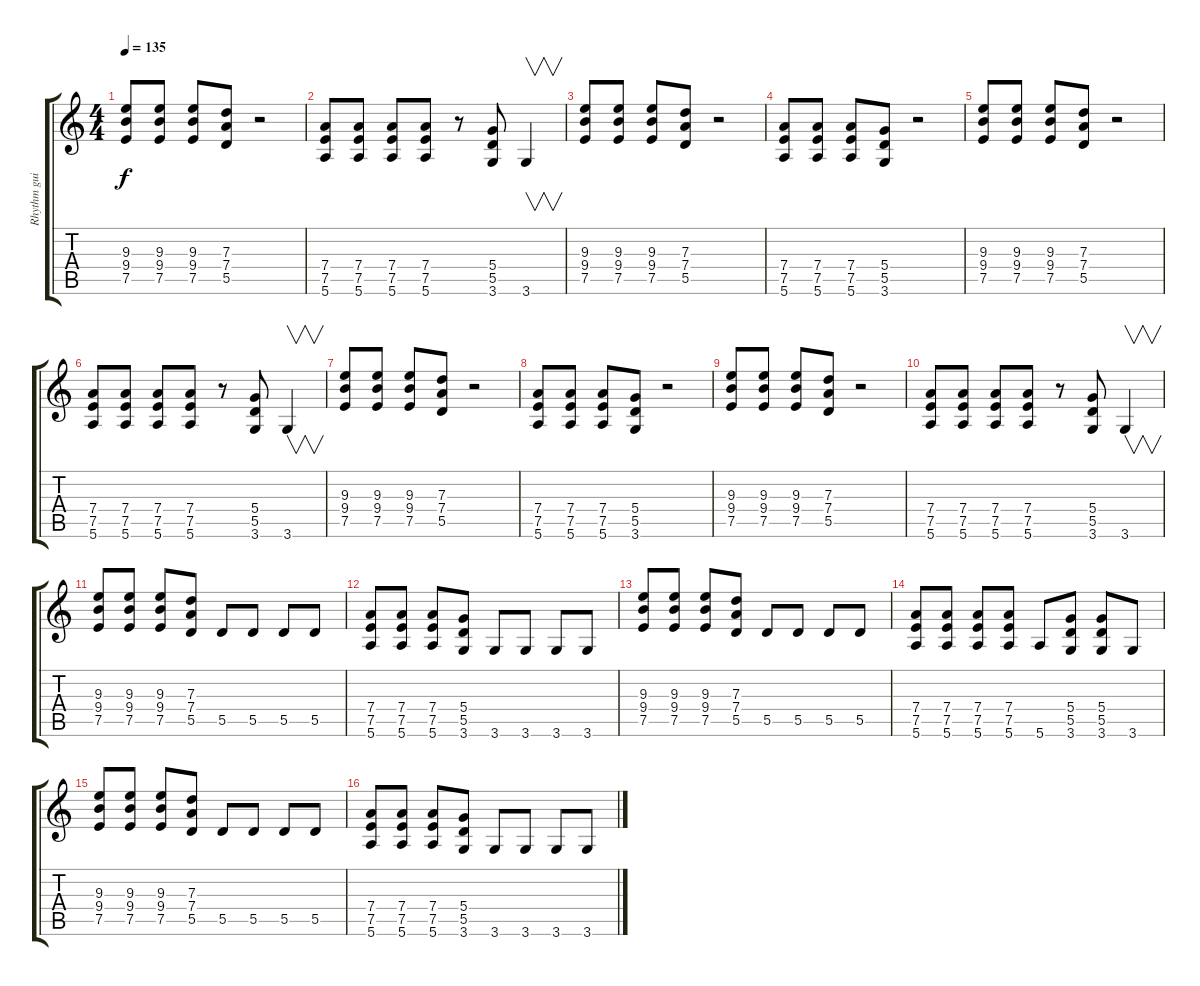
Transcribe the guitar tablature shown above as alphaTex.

\track ("Rhythm guitar 2" "Rhythm gui") {instrument overdrivenguitar}
\staff {score tabs}
\tuning (E4 B3 G3 D3 A2 E2) {hide}
\ts (4 4)
\tempo 135
\clef g2
\ks c
(9.3 9.4 7.5).8{dy f} (9.3 9.4 7.5).8 (9.3 9.4 7.5).8 (7.3 7.4 5.5).8 r.2 |
(7.4 7.5 5.6).8 (7.4 7.5 5.6).8 (7.4 7.5 5.6).8 (7.4 7.5 5.6).8 r.8 (5.4 5.5 3.6).8 3.6.4{v} |
(9.3 9.4 7.5).8 (9.3 9.4 7.5).8 (9.3 9.4 7.5).8 (7.3 7.4 5.5).8 r.2 |
(7.4 7.5 5.6).8 (7.4 7.5 5.6).8 (7.4 7.5 5.6).8 (5.4 5.5 3.6).8 r.2 |
(9.3 9.4 7.5).8 (9.3 9.4 7.5).8 (9.3 9.4 7.5).8 (7.3 7.4 5.5).8 r.2 |
(7.4 7.5 5.6).8 (7.4 7.5 5.6).8 (7.4 7.5 5.6).8 (7.4 7.5 5.6).8 r.8 (5.4 5.5 3.6).8 3.6.4{v} |
(9.3 9.4 7.5).8 (9.3 9.4 7.5).8 (9.3 9.4 7.5).8 (7.3 7.4 5.5).8 r.2 |
(7.4 7.5 5.6).8 (7.4 7.5 5.6).8 (7.4 7.5 5.6).8 (5.4 5.5 3.6).8 r.2 |
(9.3 9.4 7.5).8 (9.3 9.4 7.5).8 (9.3 9.4 7.5).8 (7.3 7.4 5.5).8 r.2 |
(7.4 7.5 5.6).8 (7.4 7.5 5.6).8 (7.4 7.5 5.6).8 (7.4 7.5 5.6).8 r.8 (5.4 5.5 3.6).8 3.6.4{v} |
(9.3 9.4 7.5).8 (9.3 9.4 7.5).8 (9.3 9.4 7.5).8 (7.3 7.4 5.5).8 5.5.8 5.5.8 5.5.8 5.5.8 |
(7.4 7.5 5.6).8 (7.4 7.5 5.6).8 (7.4 7.5 5.6).8 (5.4 5.5 3.6).8 3.6.8 3.6.8 3.6.8 3.6.8 |
(9.3 9.4 7.5).8 (9.3 9.4 7.5).8 (9.3 9.4 7.5).8 (7.3 7.4 5.5).8 5.5.8 5.5.8 5.5.8 5.5.8 |
(7.4 7.5 5.6).8 (7.4 7.5 5.6).8 (7.4 7.5 5.6).8 (7.4 7.5 5.6).8 5.6.8 (5.4 5.5 3.6).8 (5.4 5.5 3.6).8 3.6.8 |
(9.3 9.4 7.5).8 (9.3 9.4 7.5).8 (9.3 9.4 7.5).8 (7.3 7.4 5.5).8 5.5.8 5.5.8 5.5.8 5.5.8 |
(7.4 7.5 5.6).8 (7.4 7.5 5.6).8 (7.4 7.5 5.6).8 (5.4 5.5 3.6).8 3.6.8 3.6.8 3.6.8 3.6.8
